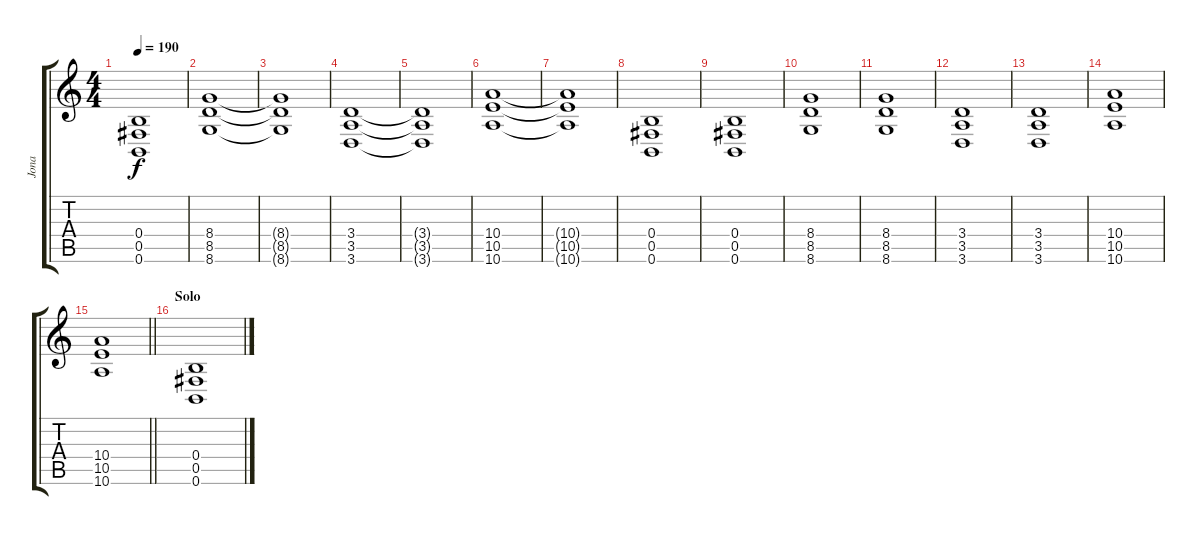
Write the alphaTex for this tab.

\track ("Jona" "Jona") {instrument distortionguitar}
\staff {score tabs}
\tuning (Db4 Ab3 E3 B2 Gb2 B1) {hide}
\ts (4 4)
\tempo 190
\clef g2
\ks c
(0.4{t} 0.5{t} 0.6{t}).1{dy f} |
(8.4 8.5 8.6).1 |
(8.4{t} 8.5{t} 8.6{t}).1 |
(3.4 3.5 3.6).1 |
(3.4{t} 3.5{t} 3.6{t}).1 |
(10.4 10.5 10.6).1 |
(10.4{t} 10.5{t} 10.6{t}).1 |
(0.4 0.5 0.6).1 |
(0.4 0.5 0.6).1 |
(8.4 8.5 8.6).1 |
(8.4 8.5 8.6).1 |
(3.4 3.5 3.6).1 |
(3.4 3.5 3.6).1 |
(10.4 10.5 10.6).1 |
\barLineRight lightlight
(10.4 10.5 10.6).1 |
\section ("" "Solo")
(0.4 0.5 0.6).1
